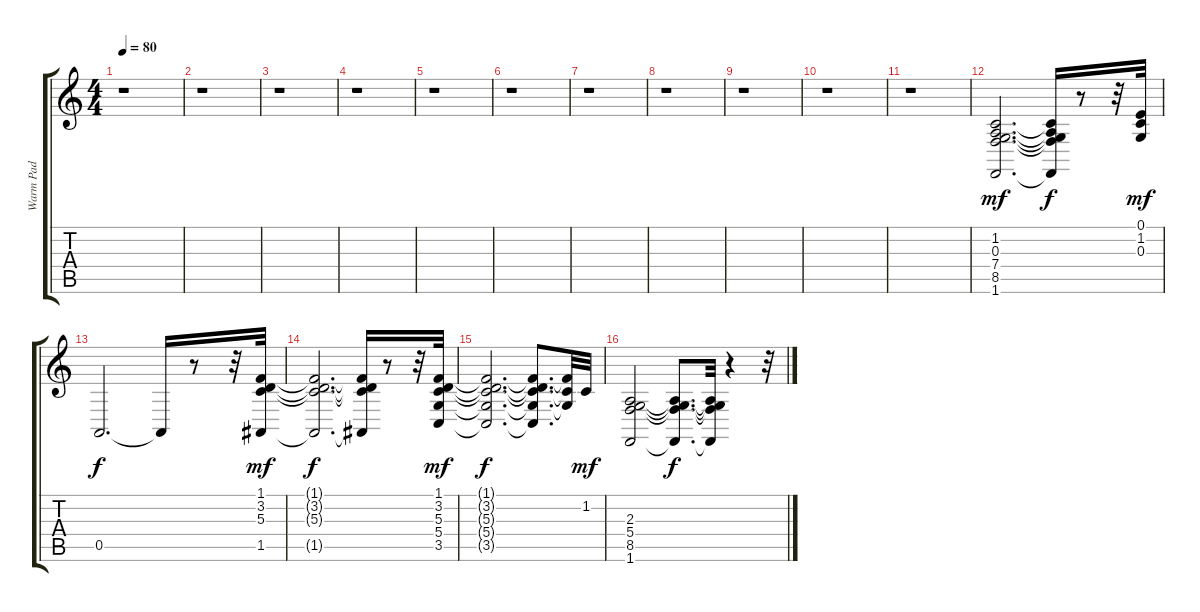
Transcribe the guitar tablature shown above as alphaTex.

\track ("Warm Pad" "Warm Pad") {instrument pad2warm}
\staff {score tabs}
\tuning (E4 B3 G3 D3 A2 E2) {hide}
\ts (4 4)
\tempo 80
\clef g2
\ks c
r.1{dy f} |
r.1 |
r.1 |
r.1 |
r.1 |
r.1 |
r.1 |
r.1 |
r.1 |
r.1 |
r.1 |
(1.2 0.3 7.4 8.5 1.6).2{d dy mf} (1.2{t} 0.3{t} 7.4{t} 8.5{t} 1.6{t}).16{dy f} r.8 r.32 (0.1 1.2 0.3).32{dy mf} |
0.5.2{d dy f} 0.5{t}.16 r.8 r.32 (1.1 3.2 5.3 1.5).32{dy mf} |
(1.1{t} 3.2{t} 5.3{t} 1.5{t}).2{d dy f} (1.1{t} 3.2{t} 5.3{t} 1.5{t}).16 r.8 r.32 (1.1 3.2 5.3 5.4 3.5).32{dy mf} |
(1.1{t} 3.2{t} 5.3{t} 5.4{t} 3.5{t}).2{d dy f} (1.1{t} 3.2{t} 5.3{t} 5.4{t} 3.5{t}).8{d} (1.1{t} 5.3{t} 5.4{t}).32 1.2.32{dy mf} |
(2.3 5.4 8.5 1.6).2 (2.3{t} 5.4{t} 8.5{t} 1.6{t}).8{d dy f} (2.3{t} 5.4{t} 8.5{t} 1.6{t}).32 r.4 r.32
